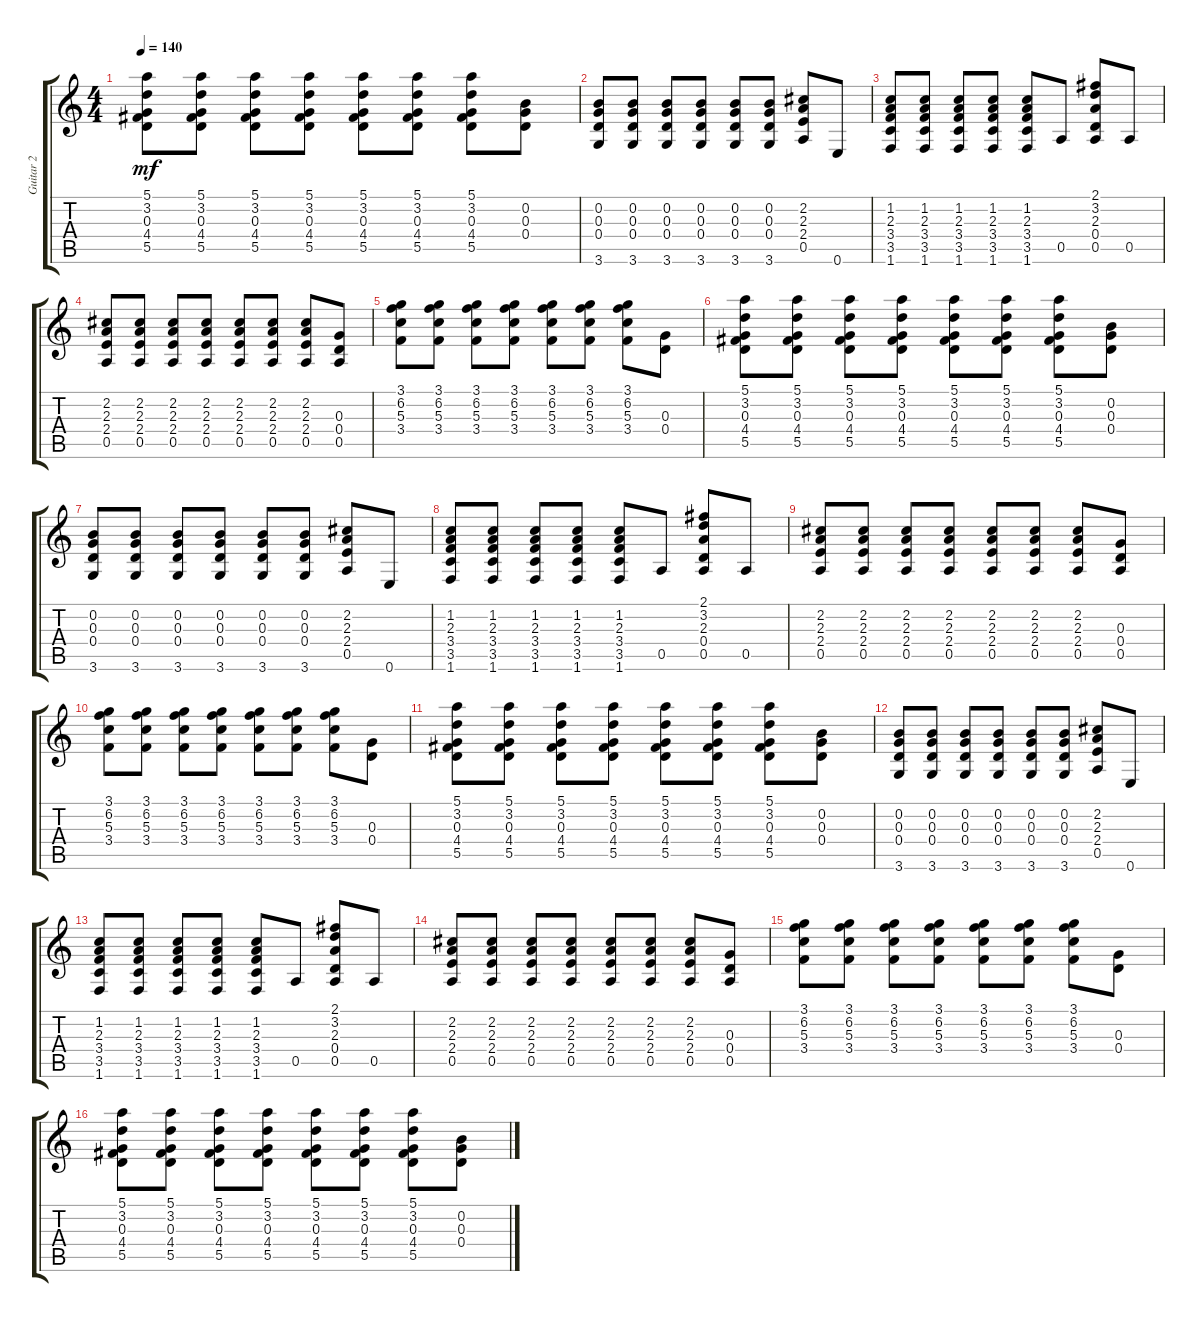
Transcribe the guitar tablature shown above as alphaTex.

\track ("Guitar 2" "Guitar 2") {instrument overdrivenguitar}
\staff {score tabs}
\tuning (E4 B3 G3 D3 A2 E2) {hide}
\ts (4 4)
\tempo 140
\clef g2
\ks c
(5.1 3.2 0.3 4.4 5.5).8{dy mf} (5.1 3.2 0.3 4.4 5.5).8 (5.1 3.2 0.3 4.4 5.5).8 (5.1 3.2 0.3 4.4 5.5).8 (5.1 3.2 0.3 4.4 5.5).8 (5.1 3.2 0.3 4.4 5.5).8 (5.1 3.2 0.3 4.4 5.5).8 (0.2 0.3 0.4).8 |
(0.2 0.3 0.4 3.6).8 (0.2 0.3 0.4 3.6).8 (0.2 0.3 0.4 3.6).8 (0.2 0.3 0.4 3.6).8 (0.2 0.3 0.4 3.6).8 (0.2 0.3 0.4 3.6).8 (2.2 2.3 2.4 0.5).8 0.6.8 |
(1.2 2.3 3.4 3.5 1.6).8 (1.2 2.3 3.4 3.5 1.6).8 (1.2 2.3 3.4 3.5 1.6).8 (1.2 2.3 3.4 3.5 1.6).8 (1.2 2.3 3.4 3.5 1.6).8 0.5.8 (2.1 3.2 2.3 0.4 0.5).8 0.5.8 |
(2.2 2.3 2.4 0.5).8 (2.2 2.3 2.4 0.5).8 (2.2 2.3 2.4 0.5).8 (2.2 2.3 2.4 0.5).8 (2.2 2.3 2.4 0.5).8 (2.2 2.3 2.4 0.5).8 (2.2 2.3 2.4 0.5).8 (0.3 0.4 0.5).8 |
(3.1 6.2 5.3 3.4).8 (3.1 6.2 5.3 3.4).8 (3.1 6.2 5.3 3.4).8 (3.1 6.2 5.3 3.4).8 (3.1 6.2 5.3 3.4).8 (3.1 6.2 5.3 3.4).8 (3.1 6.2 5.3 3.4).8 (0.3 0.4).8 |
(5.1 3.2 0.3 4.4 5.5).8 (5.1 3.2 0.3 4.4 5.5).8 (5.1 3.2 0.3 4.4 5.5).8 (5.1 3.2 0.3 4.4 5.5).8 (5.1 3.2 0.3 4.4 5.5).8 (5.1 3.2 0.3 4.4 5.5).8 (5.1 3.2 0.3 4.4 5.5).8 (0.2 0.3 0.4).8 |
(0.2 0.3 0.4 3.6).8 (0.2 0.3 0.4 3.6).8 (0.2 0.3 0.4 3.6).8 (0.2 0.3 0.4 3.6).8 (0.2 0.3 0.4 3.6).8 (0.2 0.3 0.4 3.6).8 (2.2 2.3 2.4 0.5).8 0.6.8 |
(1.2 2.3 3.4 3.5 1.6).8 (1.2 2.3 3.4 3.5 1.6).8 (1.2 2.3 3.4 3.5 1.6).8 (1.2 2.3 3.4 3.5 1.6).8 (1.2 2.3 3.4 3.5 1.6).8 0.5.8 (2.1 3.2 2.3 0.4 0.5).8 0.5.8 |
(2.2 2.3 2.4 0.5).8 (2.2 2.3 2.4 0.5).8 (2.2 2.3 2.4 0.5).8 (2.2 2.3 2.4 0.5).8 (2.2 2.3 2.4 0.5).8 (2.2 2.3 2.4 0.5).8 (2.2 2.3 2.4 0.5).8 (0.3 0.4 0.5).8 |
(3.1 6.2 5.3 3.4).8 (3.1 6.2 5.3 3.4).8 (3.1 6.2 5.3 3.4).8 (3.1 6.2 5.3 3.4).8 (3.1 6.2 5.3 3.4).8 (3.1 6.2 5.3 3.4).8 (3.1 6.2 5.3 3.4).8 (0.3 0.4).8 |
(5.1 3.2 0.3 4.4 5.5).8 (5.1 3.2 0.3 4.4 5.5).8 (5.1 3.2 0.3 4.4 5.5).8 (5.1 3.2 0.3 4.4 5.5).8 (5.1 3.2 0.3 4.4 5.5).8 (5.1 3.2 0.3 4.4 5.5).8 (5.1 3.2 0.3 4.4 5.5).8 (0.2 0.3 0.4).8 |
(0.2 0.3 0.4 3.6).8 (0.2 0.3 0.4 3.6).8 (0.2 0.3 0.4 3.6).8 (0.2 0.3 0.4 3.6).8 (0.2 0.3 0.4 3.6).8 (0.2 0.3 0.4 3.6).8 (2.2 2.3 2.4 0.5).8 0.6.8 |
(1.2 2.3 3.4 3.5 1.6).8 (1.2 2.3 3.4 3.5 1.6).8 (1.2 2.3 3.4 3.5 1.6).8 (1.2 2.3 3.4 3.5 1.6).8 (1.2 2.3 3.4 3.5 1.6).8 0.5.8 (2.1 3.2 2.3 0.4 0.5).8 0.5.8 |
(2.2 2.3 2.4 0.5).8 (2.2 2.3 2.4 0.5).8 (2.2 2.3 2.4 0.5).8 (2.2 2.3 2.4 0.5).8 (2.2 2.3 2.4 0.5).8 (2.2 2.3 2.4 0.5).8 (2.2 2.3 2.4 0.5).8 (0.3 0.4 0.5).8 |
(3.1 6.2 5.3 3.4).8 (3.1 6.2 5.3 3.4).8 (3.1 6.2 5.3 3.4).8 (3.1 6.2 5.3 3.4).8 (3.1 6.2 5.3 3.4).8 (3.1 6.2 5.3 3.4).8 (3.1 6.2 5.3 3.4).8 (0.3 0.4).8 |
(5.1 3.2 0.3 4.4 5.5).8 (5.1 3.2 0.3 4.4 5.5).8 (5.1 3.2 0.3 4.4 5.5).8 (5.1 3.2 0.3 4.4 5.5).8 (5.1 3.2 0.3 4.4 5.5).8 (5.1 3.2 0.3 4.4 5.5).8 (5.1 3.2 0.3 4.4 5.5).8 (0.2 0.3 0.4).8
